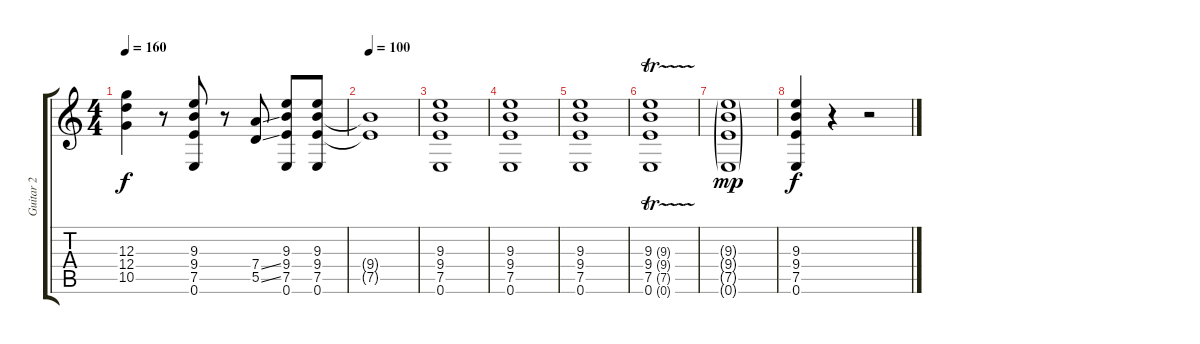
\track ("Guitar 2" "Guitar 2") {instrument distortionguitar}
\staff {score tabs}
\tuning (E4 B3 G3 D3 A2 E2) {hide}
\ts (4 4)
\tempo 160
\clef g2
\ks c
(12.3 12.4 10.5).4{dy f} r.8 (9.3 9.4 7.5 0.6).8 r.8 (7.4{ss} 5.5{ss}).8 (9.3 9.4 7.5 0.6).8 (9.3 9.4 7.5 0.6).8 |
\tempo 100
(9.4{t} 7.5{t}).1 |
(9.3 9.4 7.5 0.6).1 |
(9.3 9.4 7.5 0.6).1 |
(9.3 9.4 7.5 0.6).1 |
(9.3{tr (9 64)} 9.4{tr (9 64)} 7.5{tr (7 64)} 0.6{tr (0 64)}).1 |
(9.3{g} 9.4{g} 7.5{g} 0.6{g}).1{dy mp} |
(9.3 9.4 7.5 0.6).4{dy f} r.4 r.2
